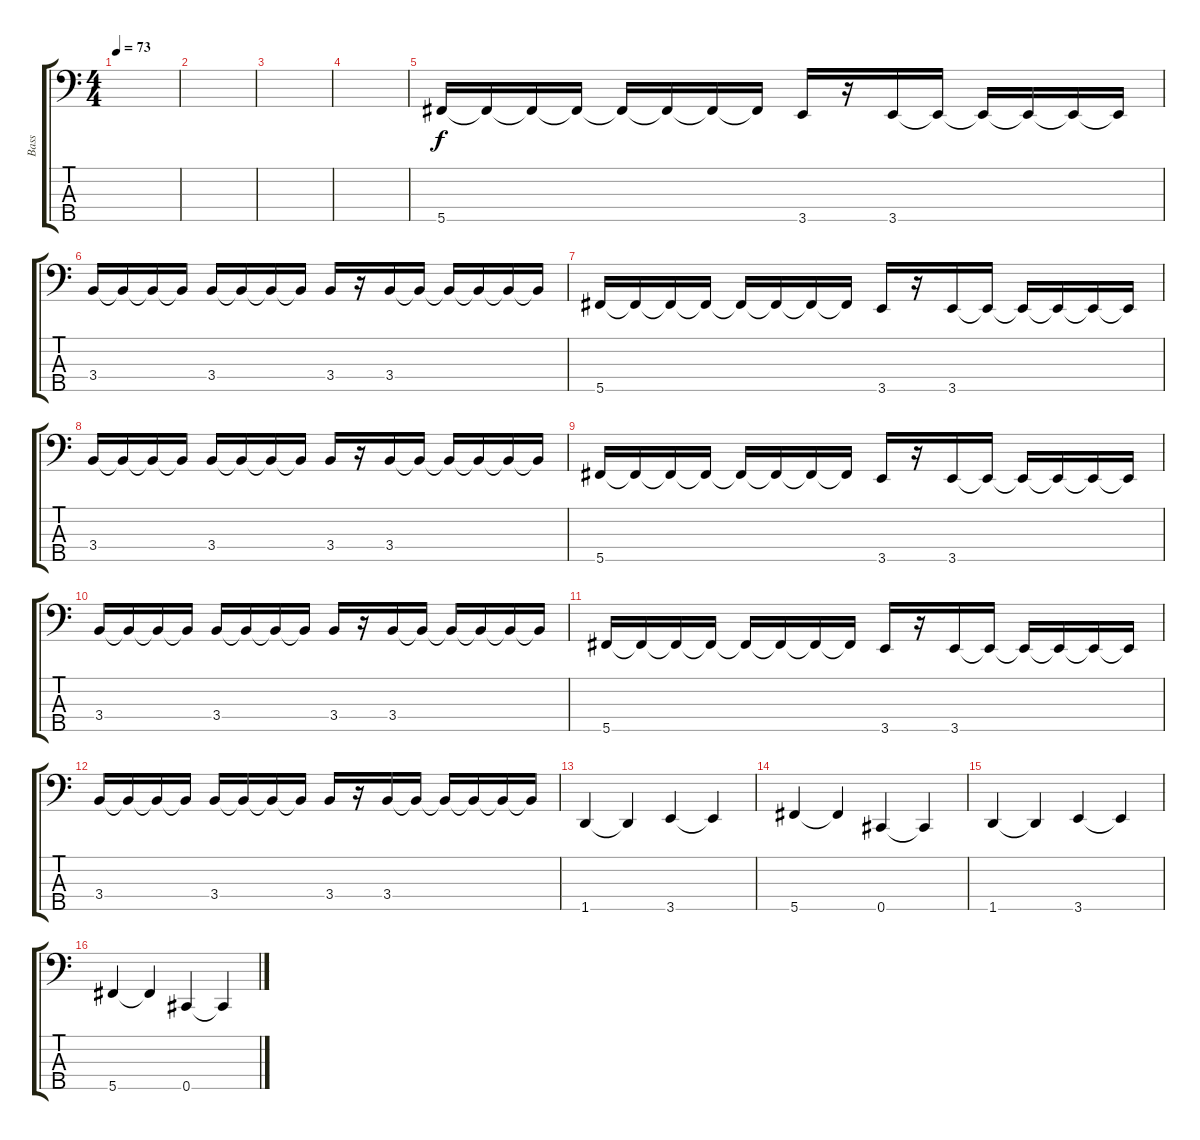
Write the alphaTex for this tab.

\track ("Bass" "Bass") {instrument electricbassfinger}
\staff {score tabs}
\tuning (B2 Gb2 Db2 Ab1 Db1) {hide}
\ts (4 4)
\tempo 73
\clef f4
\ks c
|
|
|
|
5.5.16 5.5{t}.16 5.5{t}.16 5.5{t}.16 5.5{t}.16 5.5{t}.16 5.5{t}.16 5.5{t}.16 3.5.16 r.16 3.5.16 3.5{t}.16 3.5{t}.16 3.5{t}.16 3.5{t}.16 3.5{t}.16 |
3.4.16 3.4{t}.16 3.4{t}.16 3.4{t}.16 3.4.16 3.4{t}.16 3.4{t}.16 3.4{t}.16 3.4.16 r.16 3.4.16 3.4{t}.16 3.4{t}.16 3.4{t}.16 3.4{t}.16 3.4{t}.16 |
5.5.16 5.5{t}.16 5.5{t}.16 5.5{t}.16 5.5{t}.16 5.5{t}.16 5.5{t}.16 5.5{t}.16 3.5.16 r.16 3.5.16 3.5{t}.16 3.5{t}.16 3.5{t}.16 3.5{t}.16 3.5{t}.16 |
3.4.16 3.4{t}.16 3.4{t}.16 3.4{t}.16 3.4.16 3.4{t}.16 3.4{t}.16 3.4{t}.16 3.4.16 r.16 3.4.16 3.4{t}.16 3.4{t}.16 3.4{t}.16 3.4{t}.16 3.4{t}.16 |
5.5.16 5.5{t}.16 5.5{t}.16 5.5{t}.16 5.5{t}.16 5.5{t}.16 5.5{t}.16 5.5{t}.16 3.5.16 r.16 3.5.16 3.5{t}.16 3.5{t}.16 3.5{t}.16 3.5{t}.16 3.5{t}.16 |
3.4.16 3.4{t}.16 3.4{t}.16 3.4{t}.16 3.4.16 3.4{t}.16 3.4{t}.16 3.4{t}.16 3.4.16 r.16 3.4.16 3.4{t}.16 3.4{t}.16 3.4{t}.16 3.4{t}.16 3.4{t}.16 |
5.5.16 5.5{t}.16 5.5{t}.16 5.5{t}.16 5.5{t}.16 5.5{t}.16 5.5{t}.16 5.5{t}.16 3.5.16 r.16 3.5.16 3.5{t}.16 3.5{t}.16 3.5{t}.16 3.5{t}.16 3.5{t}.16 |
3.4.16 3.4{t}.16 3.4{t}.16 3.4{t}.16 3.4.16 3.4{t}.16 3.4{t}.16 3.4{t}.16 3.4.16 r.16 3.4.16 3.4{t}.16 3.4{t}.16 3.4{t}.16 3.4{t}.16 3.4{t}.16 |
1.5.4 1.5{t}.4 3.5.4 3.5{t}.4 |
5.5.4 5.5{t}.4 0.5.4 0.5{t}.4 |
1.5.4 1.5{t}.4 3.5.4 3.5{t}.4 |
5.5.4 5.5{t}.4 0.5.4 0.5{t}.4
